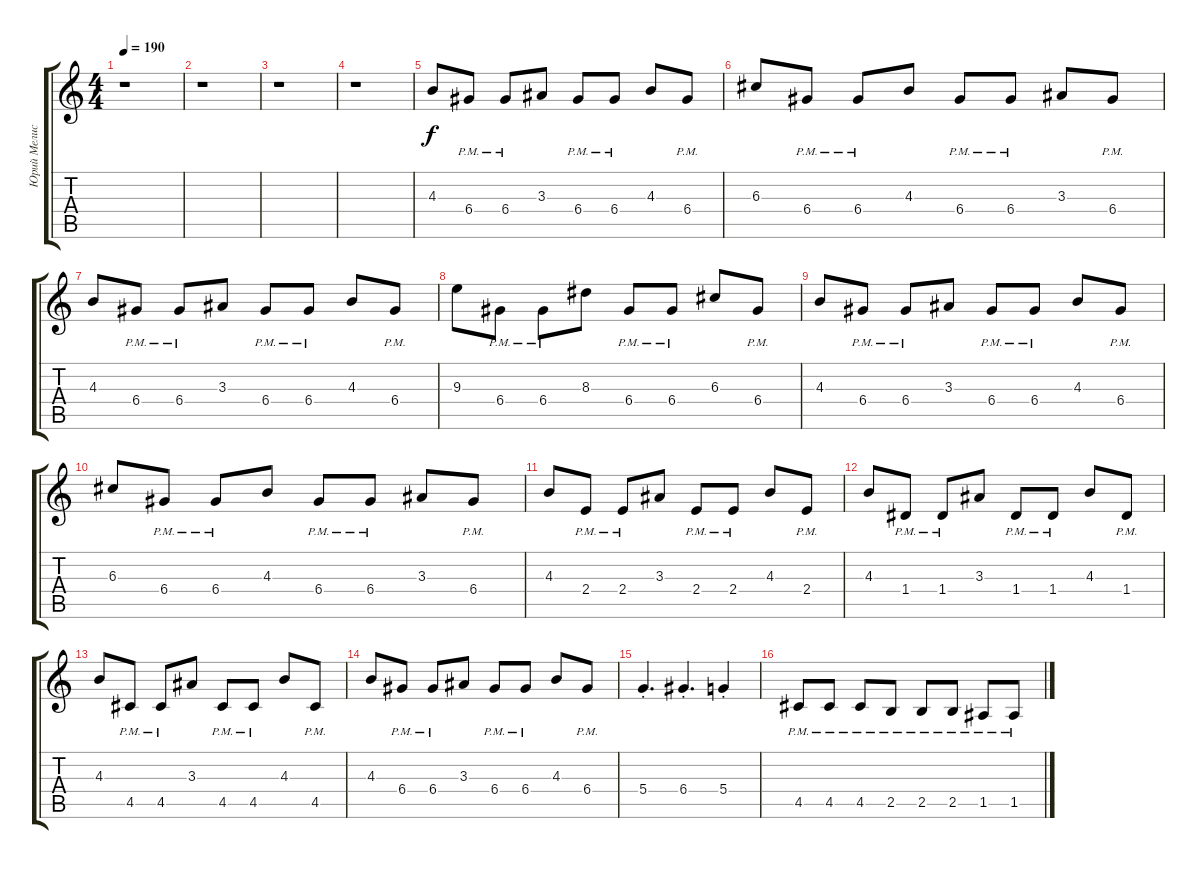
\track ("Юрий Мелисов" "Юрий Мелис") {instrument distortionguitar}
\staff {score tabs}
\tuning (E4 B3 G3 D3 A2 E2) {hide}
\ts (4 4)
\tempo 190
\clef g2
\ks c
r.1{dy f} |
r.1 |
r.1 |
r.1 |
4.3.8 6.4{pm}.8 6.4{pm}.8 3.3.8 6.4{pm}.8 6.4{pm}.8 4.3.8 6.4{pm}.8 |
6.3.8 6.4{pm}.8 6.4{pm}.8 4.3.8 6.4{pm}.8 6.4{pm}.8 3.3.8 6.4{pm}.8 |
4.3.8 6.4{pm}.8 6.4{pm}.8 3.3.8 6.4{pm}.8 6.4{pm}.8 4.3.8 6.4{pm}.8 |
9.3.8 6.4{pm}.8 6.4{pm}.8 8.3.8 6.4{pm}.8 6.4{pm}.8 6.3.8 6.4{pm}.8 |
4.3.8 6.4{pm}.8 6.4{pm}.8 3.3.8 6.4{pm}.8 6.4{pm}.8 4.3.8 6.4{pm}.8 |
6.3.8 6.4{pm}.8 6.4{pm}.8 4.3.8 6.4{pm}.8 6.4{pm}.8 3.3.8 6.4{pm}.8 |
4.3.8 2.4{pm}.8 2.4{pm}.8 3.3.8 2.4{pm}.8 2.4{pm}.8 4.3.8 2.4{pm}.8 |
4.3.8 1.4{pm}.8 1.4{pm}.8 3.3.8 1.4{pm}.8 1.4{pm}.8 4.3.8 1.4{pm}.8 |
4.3.8 4.5{pm}.8 4.5{pm}.8 3.3.8 4.5{pm}.8 4.5{pm}.8 4.3.8 4.5{pm}.8 |
4.3.8 6.4{pm}.8 6.4{pm}.8 3.3.8 6.4{pm}.8 6.4{pm}.8 4.3.8 6.4{pm}.8 |
5.4{st}.4{d} 6.4{st}.4{d} 5.4{st}.4 |
4.5{pm}.8 4.5{pm}.8 4.5{pm}.8 2.5{pm}.8 2.5{pm}.8 2.5{pm}.8 1.5{pm}.8 1.5{pm}.8
